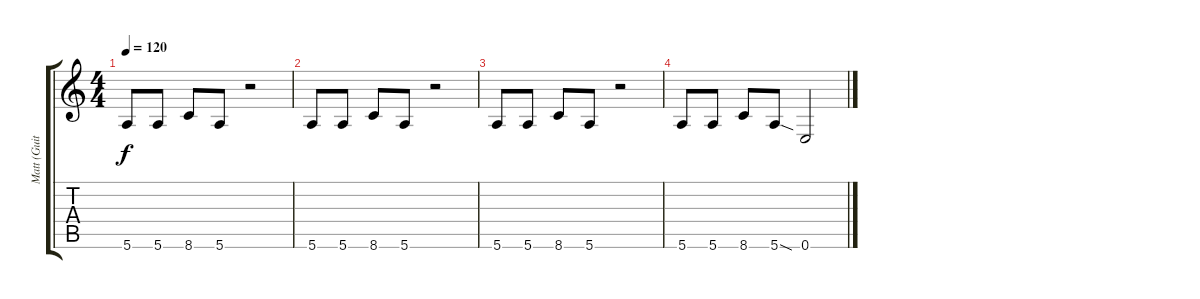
\track ("Matt (Guitar2)" "Matt (Guit") {instrument distortionguitar}
\staff {score tabs}
\tuning (E4 B3 G3 D3 A2 E2) {hide}
\ts (4 4)
\tempo 120
\clef g2
\ks c
5.6.8{dy f volume 14 balance 8} 5.6.8 8.6.8 5.6.8 r.2 |
5.6.8{volume 14 balance 8} 5.6.8 8.6.8 5.6.8 r.2 |
5.6.8{volume 14 balance 8} 5.6.8 8.6.8 5.6.8 r.2 |
5.6.8{volume 14 balance 8} 5.6.8 8.6.8 5.6{sod}.8 0.6.2
